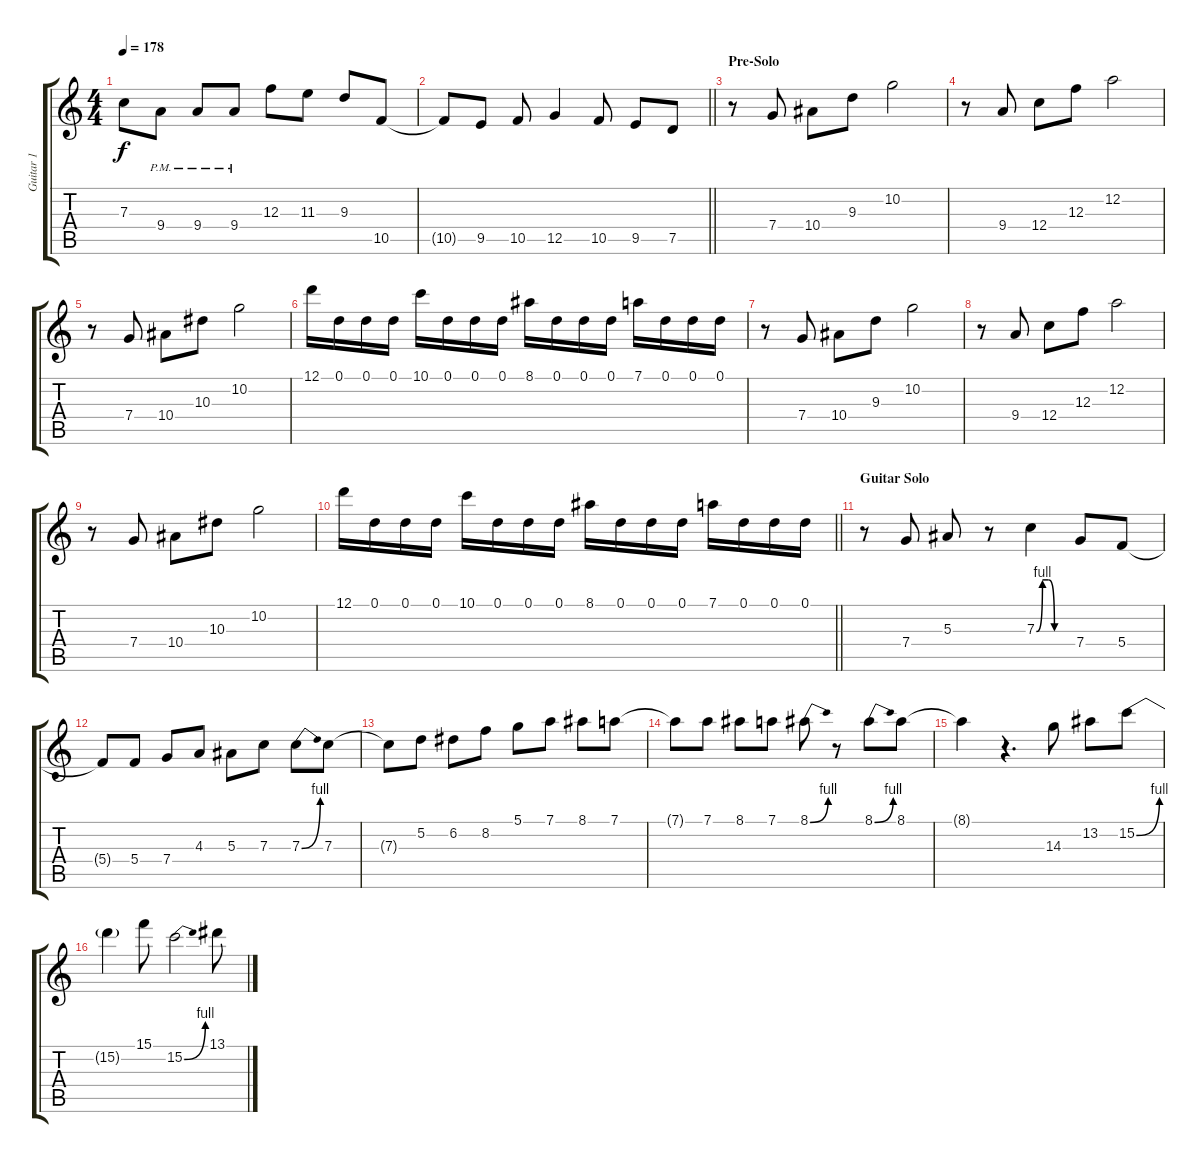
\track ("Guitar 1" "Guitar 1") {instrument distortionguitar}
\staff {score tabs}
\tuning (D4 A3 F3 C3 G2 D2) {hide}
\ts (4 4)
\tempo 178
\clef g2
\ks c
7.3{t}.8{dy f} 9.4{pm}.8 9.4{pm}.8 9.4{pm}.8 12.3.8 11.3.8 9.3.8 10.5.8 |
\barLineRight lightlight
10.5{t}.8 9.5.8 10.5.8 12.5.4 10.5.8 9.5.8 7.5.8 |
\section ("" "Pre-Solo")
r.8 7.4.8 10.4.8 9.3.8 10.2.2 |
r.8 9.4.8 12.4.8 12.3.8 12.2.2 |
r.8 7.4.8 10.4.8 10.3.8 10.2.2 |
12.1.16 0.1.16 0.1.16 0.1.16 10.1.16 0.1.16 0.1.16 0.1.16 8.1.16 0.1.16 0.1.16 0.1.16 7.1.16 0.1.16 0.1.16 0.1.16 |
r.8 7.4.8 10.4.8 9.3.8 10.2.2 |
r.8 9.4.8 12.4.8 12.3.8 12.2.2 |
r.8 7.4.8 10.4.8 10.3.8 10.2.2 |
\barLineRight lightlight
12.1.16 0.1.16 0.1.16 0.1.16 10.1.16 0.1.16 0.1.16 0.1.16 8.1.16 0.1.16 0.1.16 0.1.16 7.1.16 0.1.16 0.1.16 0.1.16 |
\section ("" "Guitar Solo")
r.8 7.4.8 5.3.8 r.8 7.3{be (custom 0 0 10 4 20 4 30 0 60 0)}.4 7.4.8 5.4.8 |
5.4{t}.8 5.4.8 7.4.8 4.3.8 5.3.8 7.3.8 7.3{be (bend 0 0 60 4)}.8 7.3.8 |
7.3{t}.8 5.2.8 6.2.8 8.2.8 5.1.8 7.1.8 8.1.8 7.1.8 |
7.1{t}.8 7.1.8 8.1.8 7.1.8 8.1{be (bend 0 0 60 4)}.8 r.8 8.1{be (bend 0 0 60 4)}.8 8.1.8 |
8.1{t}.4 r.4{d} 14.3.8 13.2.8 15.2{be (bend 0 0 60 4)}.8 |
15.2{t}.4 15.1.8 15.2{be (bend 0 0 60 4)}.2 13.1.8
